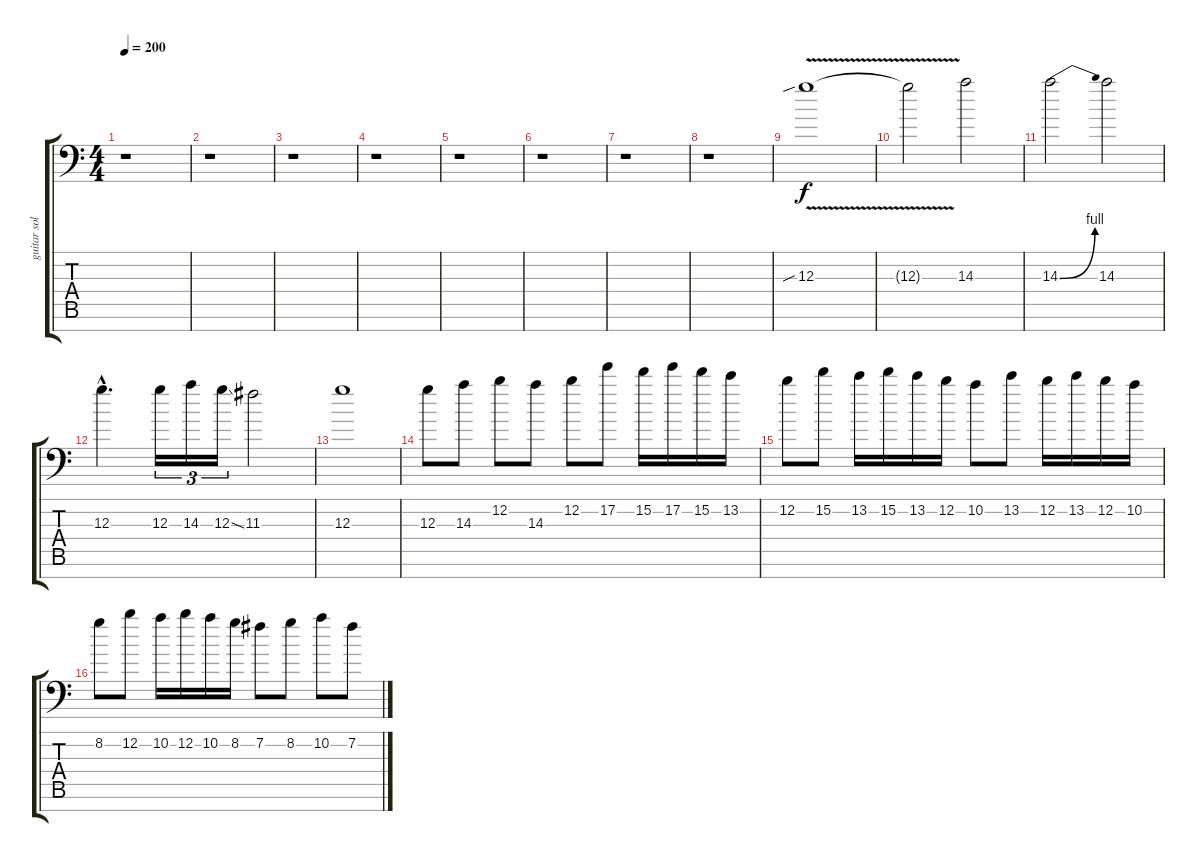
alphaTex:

\track ("guitar solo" "guitar sol") {instrument distortionguitar}
\staff {score tabs}
\tuning (E4 B3 G3 D3 A2 E2 C-1) {hide}
\ts (4 4)
\tempo 200
\clef f4
\ks c
r.1{dy f} |
r.1 |
r.1 |
r.1 |
r.1 |
r.1 |
r.1 |
r.1 |
12.3{v sib}.1 |
12.3{t}.2 14.3.2 |
14.3{be (bend 0 0 60 4)}.2 14.3.2 |
12.3{hac}.4{d} 12.3.16{tu (3 2)} 14.3.16{tu (3 2)} 12.3{ss}.16{tu (3 2)} 11.3.2 |
12.3.1 |
12.3.8 14.3.8 12.2.8 14.3.8 12.2.8 17.2.8 15.2.16 17.2.16 15.2.16 13.2.16 |
12.2.8 15.2.8 13.2.16 15.2.16 13.2.16 12.2.16 10.2.8 13.2.8 12.2.16 13.2.16 12.2.16 10.2.16 |
8.2.8 12.2.8 10.2.16 12.2.16 10.2.16 8.2.16 7.2.8 8.2.8 10.2.8 7.2.8
